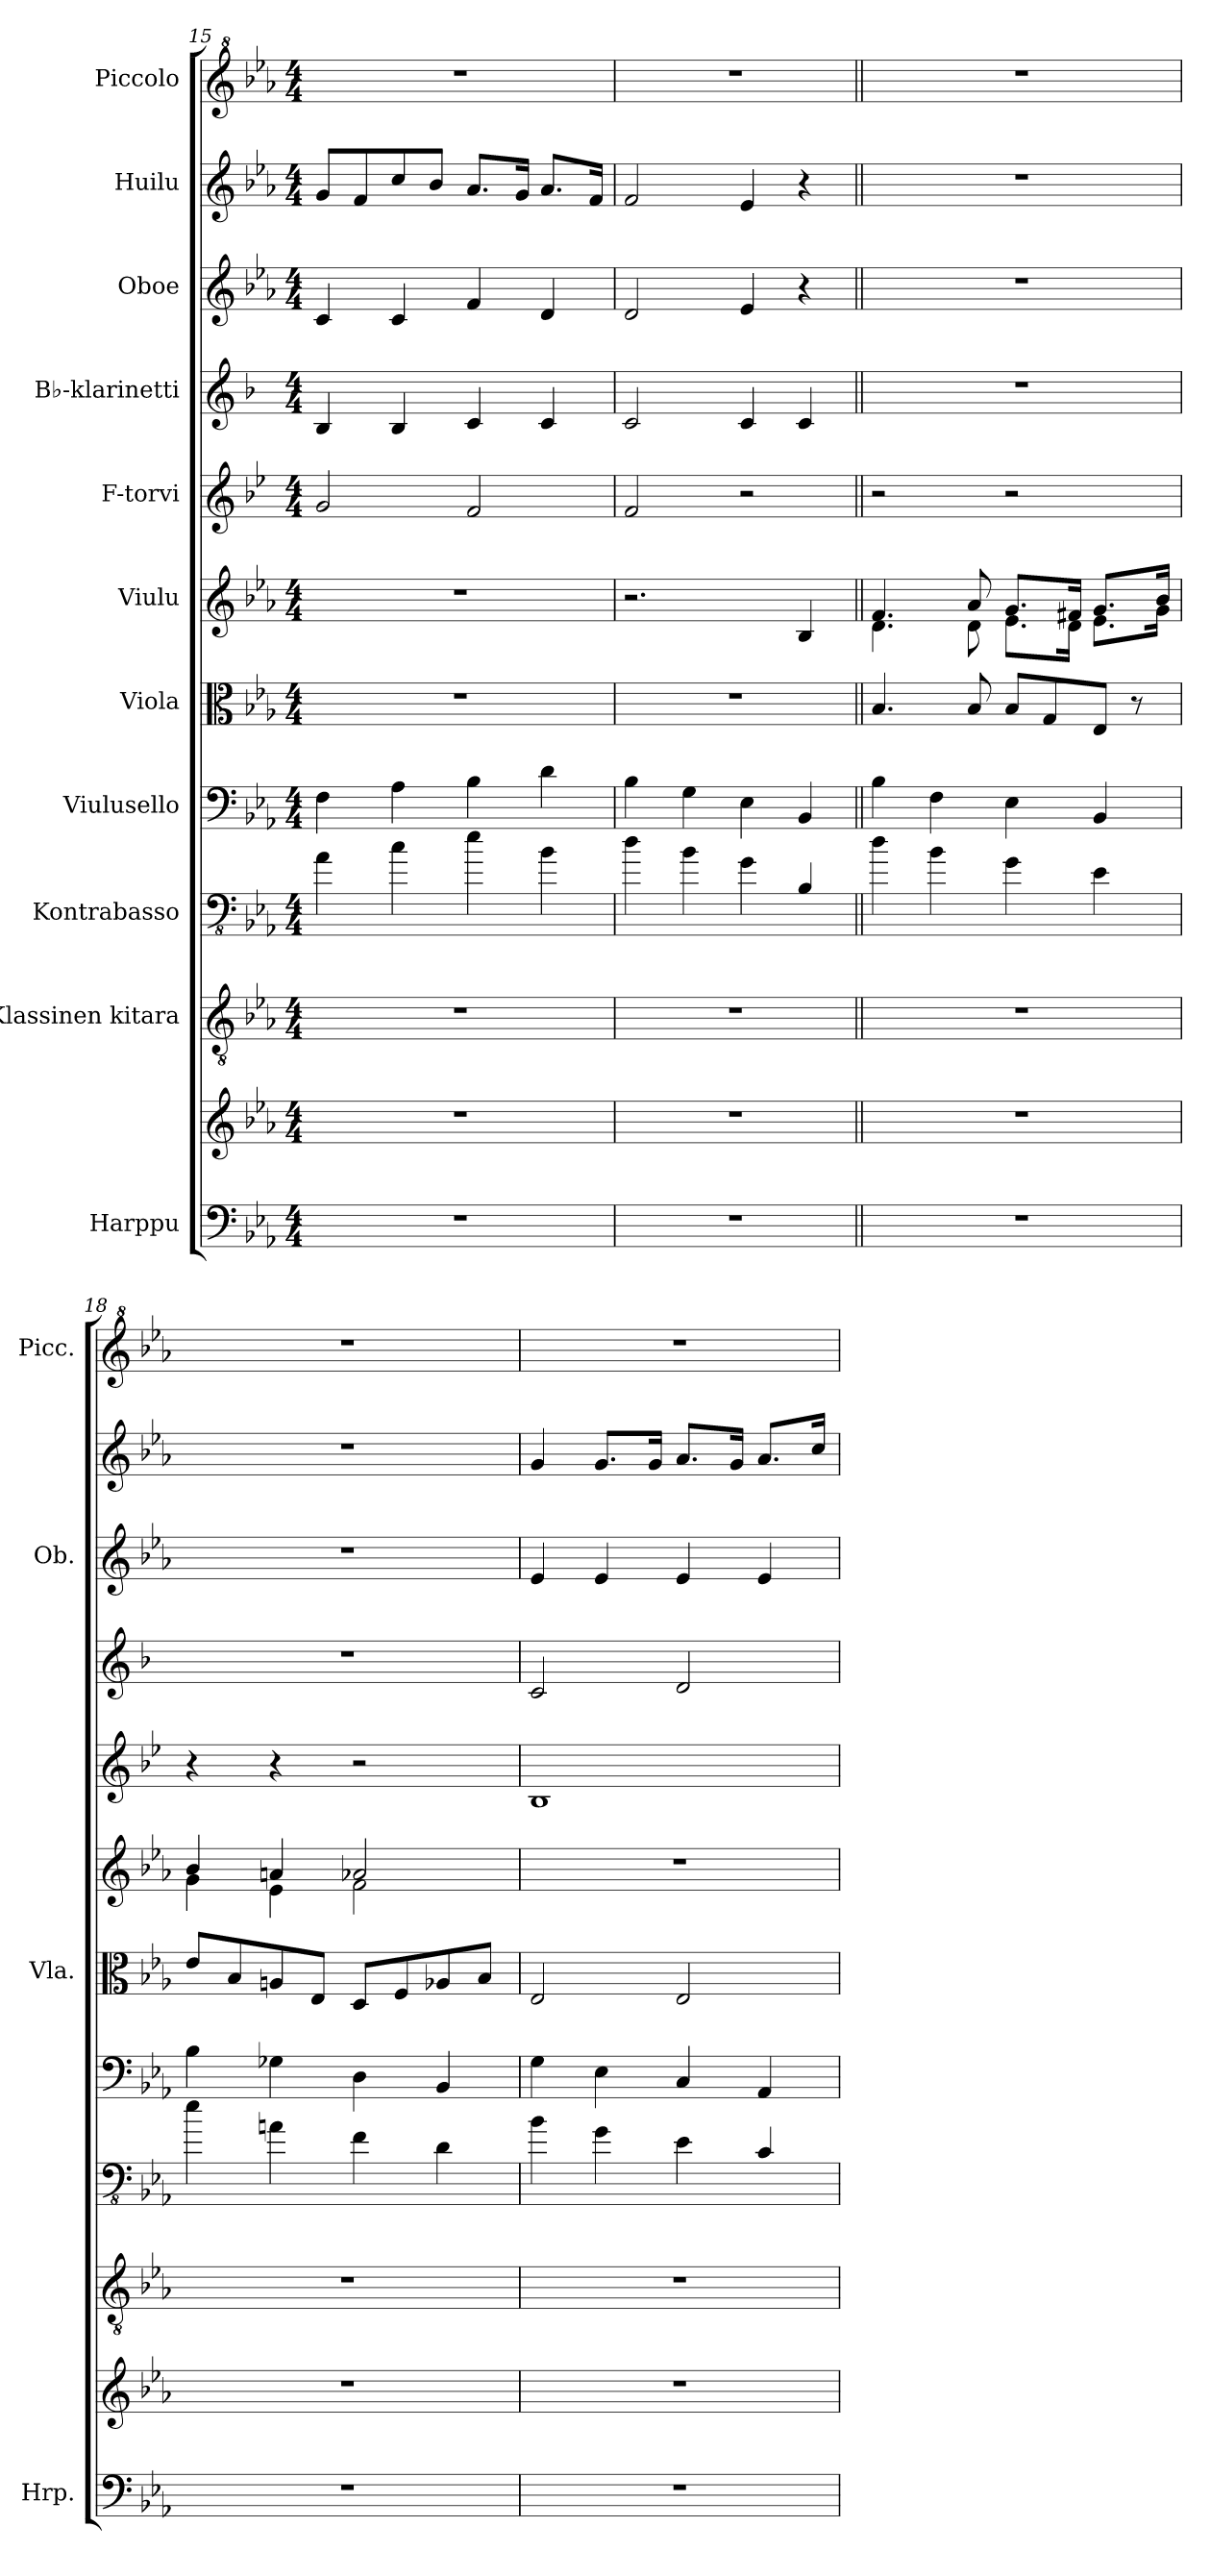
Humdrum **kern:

**kern	**kern	**kern	**kern	**kern	**kern	**kern	**kern	**kern	**kern	**kern	**kern
*part11	*part11	*part10	*part9	*part8	*part7	*part6	*part5	*part4	*part3	*part2	*part1
*staff12	*staff11	*staff10	*staff9	*staff8	*staff7	*staff6	*staff5	*staff4	*staff3	*staff2	*staff1
*I"Harppu	*	*I"Klassinen kitara	*I"Kontrabasso	*I"Viulusello	*I"Viola	*I"Viulu	*I"F-torvi	*I"B♭-klarinetti	*I"Oboe	*I"Huilu	*I"Piccolo
*I'Hrp.	*	*	*	*	*I'Vla.	*	*	*	*I'Ob.	*	*I'Picc.
*clefF4	*clefG2	*clefGv2	*clefFv4	*clefF4	*clefC3	*clefG2	*clefG2	*clefG2	*clefG2	*clefG2	*clefG^2
*	*	*	*ITrd7c12	*	*	*	*ITrd4c7	*ITrd1c2	*	*	*ITrd-7c-12
*k[b-e-a-]	*k[b-e-a-]	*k[b-e-a-]	*k[b-e-a-]	*k[b-e-a-]	*k[b-e-a-]	*k[b-e-a-]	*k[b-e-a-]	*k[b-e-a-]	*k[b-e-a-]	*k[b-e-a-]	*k[b-e-a-]
*M4/4	*M4/4	*M4/4	*M4/4	*M4/4	*M4/4	*M4/4	*M4/4	*M4/4	*M4/4	*M4/4	*M4/4
=15	=15	=15	=15	=15	=15	=15	=15	=15	=15	=15	=15
1r	1r	1r	4AA-\	4F\	1r	1r	2c/	4A-/	4c/	8g/L	1r
.	.	.	.	.	.	.	.	.	.	8f/	.
.	.	.	4C\	4A-\	.	.	.	4A-/	4c/	8cc/	.
.	.	.	.	.	.	.	.	.	.	8b-/J	.
.	.	.	4E-\	4B-\	.	.	2B-/	4B-/	4f/	8.a-/L	.
.	.	.	.	.	.	.	.	.	.	16g/Jk	.
.	.	.	4BB-\	4d\	.	.	.	4B-/	4d/	8.a-/L	.
.	.	.	.	.	.	.	.	.	.	16f/Jk	.
=16	=16	=16	=16	=16	=16	=16	=16	=16	=16	=16	=16
1r	1r	1r	4D\	4B-\	1r	2.r	2B-/	2B-/	2d/	2f/	1r
.	.	.	4BB-\	4G\	.	.	.	.	.	.	.
.	.	.	4GG\	4E-\	.	.	2r	4B-/	4e-/	4e-/	.
.	.	.	4BBB-/	4BB-/	.	4B-/	.	4B-/	4r	4r	.
!!LO:PB:g=z
=17||	=17||	=17||	=17||	=17||	=17||	=17||	=17||	=17||	=17||	=17||	=17||
*	*	*	*	*	*	*^	*	*	*	*	*
1r	1r	1r	4D\	4B-\	4.B-/	4.f/	4.d\	2r	1r	1r	1r	1r
.	.	.	4BB-\	4F\	.	.	.	.	.	.	.	.
.	.	.	.	.	8B-/	8a-/	8d\	.	.	.	.	.
.	.	.	4GG\	4E-\	8B-/L	8.g/L	8.e-\L	2r	.	.	.	.
.	.	.	.	.	8G/	.	.	.	.	.	.	.
.	.	.	.	.	.	16f#X/Jk	16d\Jk	.	.	.	.	.
.	.	.	4EE-\	4BB-/	8E-/J	8.g/L	8.e-\L	.	.	.	.	.
.	.	.	.	.	8r	.	.	.	.	.	.	.
.	.	.	.	.	.	16b-/Jk	16g\Jk	.	.	.	.	.
=18	=18	=18	=18	=18	=18	=18	=18	=18	=18	=18	=18	=18
1r	1r	1r	4E-\	4B-\	8e-/L	4b-/	4g\	4r	1r	1r	1r	1r
.	.	.	.	.	8B-/	.	.	.	.	.	.	.
.	.	.	4AAn\	4G-X\	8An/	4an/	4e-\	4r	.	.	.	.
.	.	.	.	.	8E-/J	.	.	.	.	.	.	.
.	.	.	4FF\	4D\	8D/L	2a-X/	2f\	2r	.	.	.	.
.	.	.	.	.	8F/	.	.	.	.	.	.	.
.	.	.	4DD\	4BB-/	8A-X/	.	.	.	.	.	.	.
.	.	.	.	.	8B-/J	.	.	.	.	.	.	.
*	*	*	*	*	*	*v	*v	*	*	*	*	*
=19	=19	=19	=19	=19	=19	=19	=19	=19	=19	=19	=19
1r	1r	1r	4BB-\	4G\	2E-/	1r	1E-	2B-/	4e-/	4g/	1r
.	.	.	4GG\	4E-\	.	.	.	.	4e-/	8.g/L	.
.	.	.	.	.	.	.	.	.	.	16g/Jk	.
.	.	.	4EE-\	4C/	2E-/	.	.	2c/	4e-/	8.a-/L	.
.	.	.	.	.	.	.	.	.	.	16g/Jk	.
.	.	.	4CC/	4AA-/	.	.	.	.	4e-/	8.a-/L	.
.	.	.	.	.	.	.	.	.	.	16cc/Jk	.
=	=	=	=	=	=	=	=	=	=	=	=
*-	*-	*-	*-	*-	*-	*-	*-	*-	*-	*-	*-
